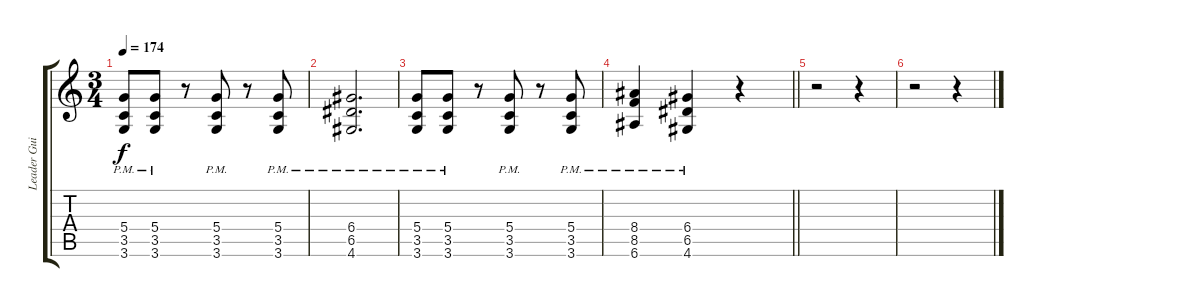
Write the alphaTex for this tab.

\track ("Leader Guitar (Matthias Jabs)" "Leader Gui") {instrument distortionguitar}
\staff {score tabs}
\tuning (E4 B3 G3 D3 A2 E2) {hide}
\ts (3 4)
\tempo 174
\clef g2
\ks c
(5.4{pm} 3.5{pm} 3.6{pm}).8{dy f} (5.4{pm} 3.5{pm} 3.6{pm}).8 r.8 (5.4{pm} 3.5{pm} 3.6{pm}).8 r.8 (5.4{pm} 3.5{pm} 3.6{pm}).8 |
(6.4{pm} 6.5{pm} 4.6{pm}).2{d} |
(5.4{pm} 3.5{pm} 3.6{pm}).8 (5.4{pm} 3.5{pm} 3.6{pm}).8 r.8 (5.4{pm} 3.5{pm} 3.6{pm}).8 r.8 (5.4{pm} 3.5{pm} 3.6{pm}).8 |
\barLineRight lightlight
(8.4{pm} 8.5{pm} 6.6{pm}).4 (6.4{pm} 6.5{pm} 4.6{pm}).4 r.4 |
r.2 r.4 |
r.2 r.4
